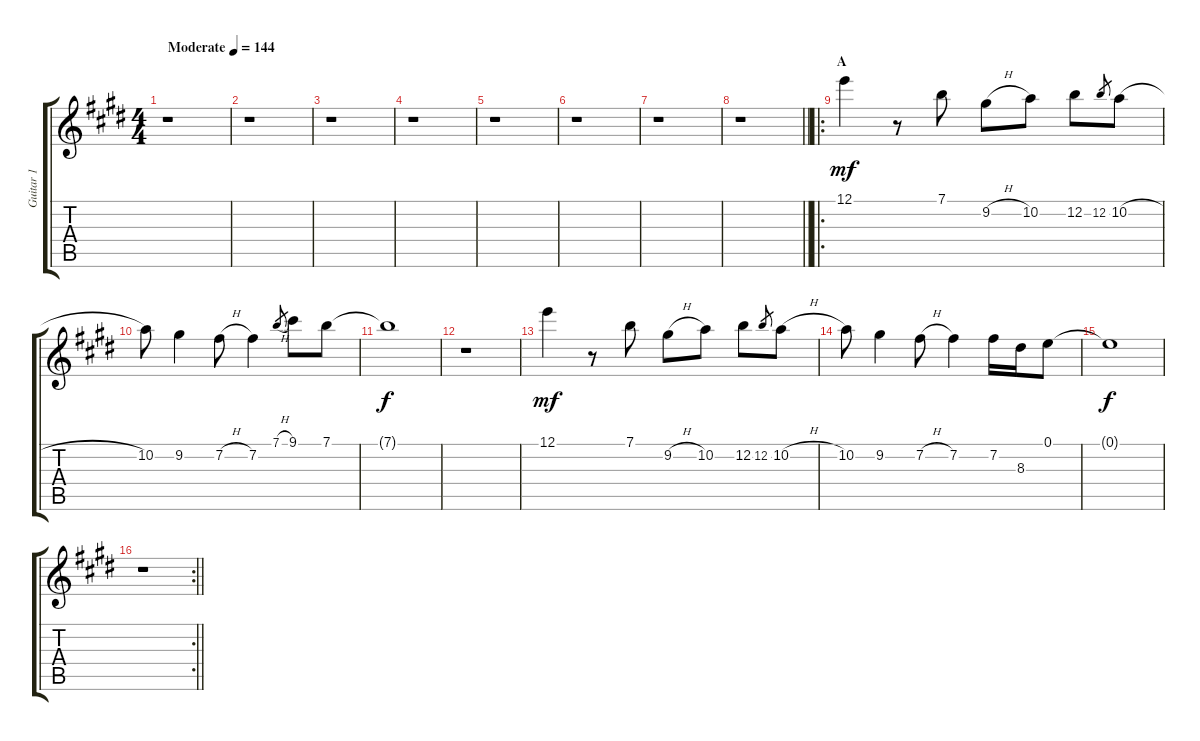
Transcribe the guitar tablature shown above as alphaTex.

\track ("Guitar 1" "Guitar 1") {instrument acousticguitarnylon}
\staff {score tabs}
\tuning (E4 B3 G3 D3 A2 E2) {hide}
\ts (4 4)
\tempo (144 "Moderate")
\clef g2
\ks e
r.1{dy mf instrument acousticguitarnylon} |
r.1 |
r.1 |
r.1 |
r.1 |
r.1 |
r.1 |
\barLineRight lightlight
r.1 |
\ro
\section ("" "A")
12.1.4 r.8 7.1.8 9.2{h}.8 10.2.8 12.2.8 12.2.8{gr} 10.2{h}.8 |
10.2.8 9.2.4 7.2{h}.8 7.2.4 7.1{h}.8{gr} 9.1.8 7.1.8 |
7.1{t}.1{dy f} |
r.1 |
12.1.4{dy mf} r.8 7.1.8 9.2{h}.8 10.2.8 12.2.8 12.2.8{gr} 10.2{h}.8 |
10.2.8 9.2.4 7.2{h}.8 7.2.4 7.2.16 8.3.16 0.1.8 |
0.1{t}.1{dy f} |
\rc 2
\barLineRight lightlight
r.1
